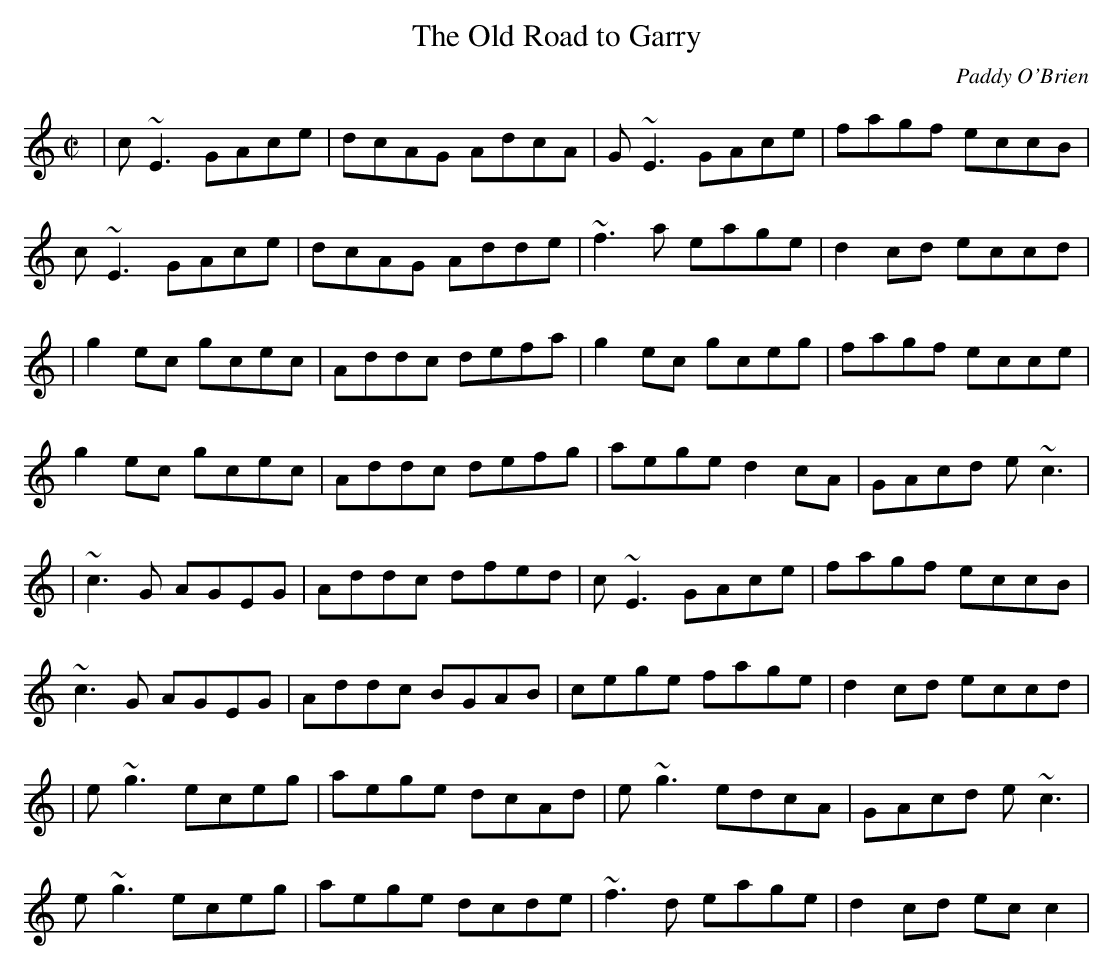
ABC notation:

X:1
T:Old Road to Garry, The
C:Paddy O'Brien
M:C|
K:C
| c~E3 GAce | dcAG AdcA | G~E3 GAce | fagf eccB|
c~E3 GAce | dcAG Adde | ~f3a eage | d2cd eccd |
| g2ec gcec | Addc defa | g2ec gceg | fagf ecce |
g2ec gcec | Addc defg | aege d2cA | GAcd e~c3 |
| ~c3G AGEG | Addc dfed | c~E3 GAce | fagf eccB |
~c3G AGEG | Addc BGAB | cege fage | d2cd eccd |
| e~g3 eceg | aege dcAd | e~g3 edcA | GAcd e~c3 |
e~g3 eceg | aege dcde | ~f3d eage | d2cd ecc2 |
